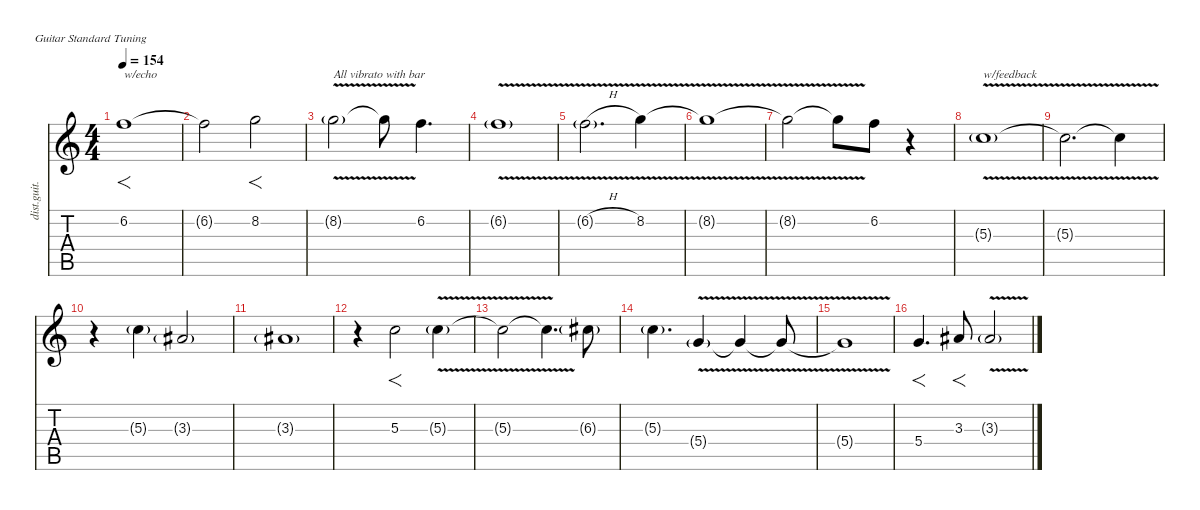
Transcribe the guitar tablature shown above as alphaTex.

\defaultSystemsLayout 4
\hideDynamics
\bracketExtendMode nobrackets
\otherSystemsTrackNameOrientation horizontal
\track ("Lead Guitar" "dist.guit.") {instrument distortionguitar}
\staff {score tabs}
\tuning (E4 B3 G3 D3 A2 E2)
\ts (4 4)
\tempo 154
\clef g2
\ks c
6.2.1{f txt "w/echo" dy f beam Down} |
6.2{t}.2{beam Down} 8.2.2{f beam Down} |
8.2{v g}.2{txt "All vibrato with bar" dy mf beam Down} 8.2{v t}.8{dy f beam Down} 6.2.4{d dy mf beam Down} |
6.2{v g}.1{beam Down} |
6.2{v h g}.2{d beam Down} 8.2{v}.4{dy f beam Down} |
8.2{v t}.1{beam Down} |
8.2{v t}.2{beam Down} 8.2{v t}.8{beam Down} 6.2.8{dy mf beam Down} r.4{beam Down} |
5.3{v g}.1{txt "w/feedback" beam Down} |
5.3{v t}.2{d dy f beam Down} 5.3{v t}.4{beam Down} |
r.4{beam Down} 5.3{g}.4{dy mf beam Down} 3.3{g acc #}.2{beam Up} |
3.3{g acc #}.1{beam Up} |
r.4{beam Down} 5.3.2{f dy f beam Down} 5.3{v g}.4{dy mf beam Down} |
5.3{v t}.2{dy f beam Down} 5.3{v t}.4{d beam Down} 6.3{g acc #}.8{dy mf beam Down} |
5.3{g}.4{d beam Down} 5.4{v g}.4{beam Up} 5.4{v t}.4{dy f beam Up} 5.4{v t}.8{beam Up} |
5.4{v t}.1{beam Up} |
5.4.4{f d beam Up} 3.3{acc #}.8{f beam Up} 3.3{v g acc #}.2{dy mf beam Up}
